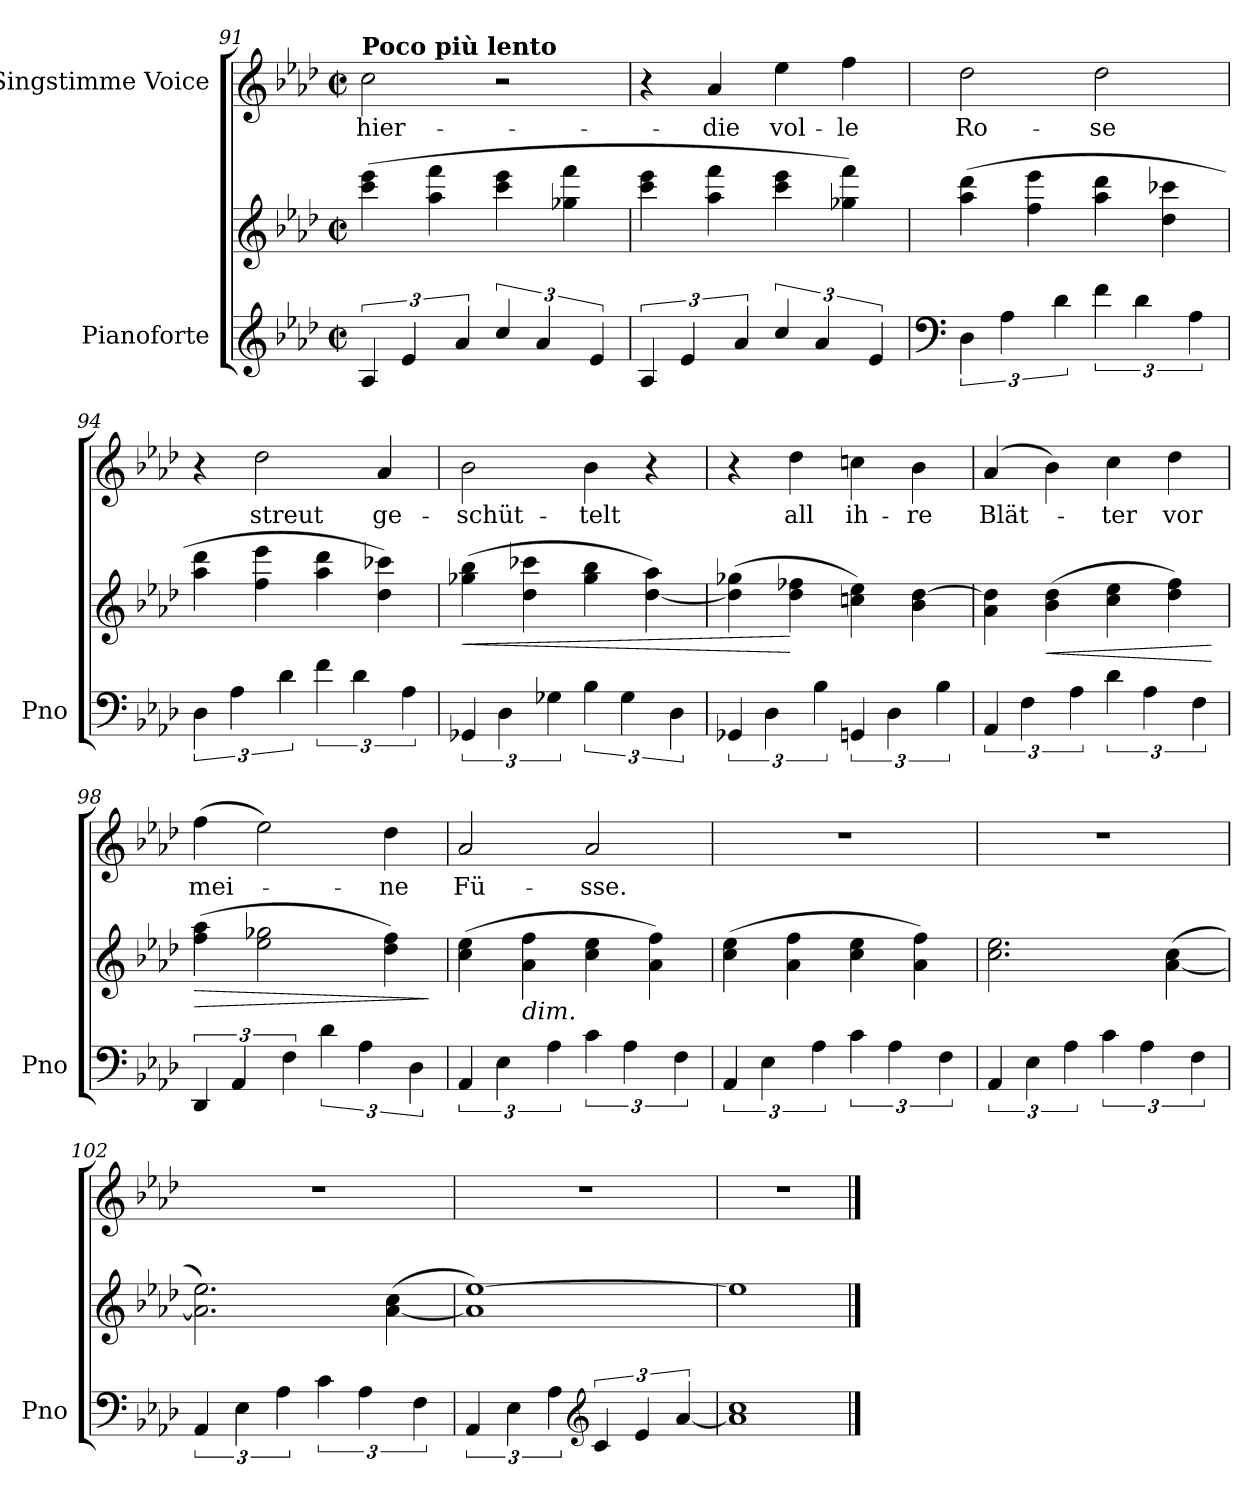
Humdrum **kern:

**kern	**kern	**dynam	**kern	**text
*part2	*part2	*part2	*part1	*part1
*staff3	*staff2	*staff2/3	*staff1	*staff1
*I"Pianoforte	*	*	*I"Singstimme Voice	*
*I'Pno	*	*	*	*
*clefG2	*clefG2	*	*clefG2	*
*k[b-e-a-d-]	*k[b-e-a-d-]	*	*k[b-e-a-d-]	*
*M2/2	*M2/2	*	*M2/2	*
*met(c|)	*met(c|)	*	*met(c|)	*
=91	=91	=91	=91	=91
!	!	!	!LO:TX:a:B:t=Poco più lento	!
6A-/	(4ccc\ 4eee-\	.	2cc\	hier -
6e-/	.	.	.	.
.	4aa-\ 4fff\	.	.	.
6a-/	.	.	.	.
6cc/	4ccc\ 4eee-\	.	2r	.
6a-/	.	.	.	.
.	4gg-X\ 4fff\	.	.	.
6e-/	.	.	.	.
=92	=92	=92	=92	=92
6A-/	4ccc\ 4eee-\	.	4r	.
6e-/	.	.	.	.
.	4aa-\ 4fff\	.	4a-/	die
6a-/	.	.	.	.
6cc/	4ccc\ 4eee-\	.	4ee-\	vol-
6a-/	.	.	.	.
.	4gg-X\ 4fff\)	.	4ff\	-le
6e-/	.	.	.	.
=93	=93	=93	=93	=93
*clefF4	*	*	*	*
6D-\	(4aa-\ 4ddd-\	.	2dd-\	Ro-
6A-\	.	.	.	.
.	4ff\ 4eee-\	.	.	.
6d-\	.	.	.	.
6f\	4aa-\ 4ddd-\	.	2dd-\	-se
6d-\	.	.	.	.
.	4dd-\ 4ccc-X\	.	.	.
6A-\	.	.	.	.
=94	=94	=94	=94	=94
6D-\	4aa-\ 4ddd-\	.	4r	.
6A-\	.	.	.	.
.	4ff\ 4eee-\	.	2dd-\	streut
6d-\	.	.	.	.
6f\	4aa-\ 4ddd-\	.	.	.
6d-\	.	.	.	.
.	4dd-\ 4ccc-X\)	.	4a-/	ge-
6A-\	.	.	.	.
=95	=95	=95	=95	=95
!	!	!LO:HP:b	!	!
6GG-X/	(4gg-X\ 4bb-\	<	2b-\	-schüt-
6D-\	.	.	.	.
.	4dd-\ 4ccc-X\	.	.	.
6G-X\	.	.	.	.
6B-\	4gg-\ 4bb-\	.	4b-\	-telt
6G-\	.	.	.	.
.	[4dd-\ 4aa-\)	.	4r	.
6D-\	.	.	.	.
=96	=96	=96	=96	=96
6GG-X/	(4dd-\] 4gg-X\	.	4r	.
6D-\	.	.	.	.
.	4dd-\ 4ff-X\	[	4dd-\	all
6B-\	.	.	.	.
6GGn/	4ccn\ 4ee-\)	.	4ccn\	ih-
6D-\	.	.	.	.
.	4b-\ [4dd-\	.	4b-\	-re
6B-\	.	.	.	.
=97	=97	=97	=97	=97
6AA-/	4a-\ 4dd-\]	.	(4a-/	Blät-
6F\	.	.	.	.
!	!	!LO:HP:b	!	!
.	(4b-\ 4dd-\	<	4b-\)	.
6A-\	.	.	.	.
6d-\	4cc\ 4ee-\	.	4cc\	-ter
6A-\	.	.	.	.
.	4dd-\ 4ff\)	.	4dd-\	vor
6F\	.	.	.	.
.	.	[	.	.
=98	=98	=98	=98	=98
!	!	!LO:HP:b	!	!
6DD-/	(4ff\ 4aa-\	>	(4ff\	mei-
6AA-/	.	.	.	.
.	2ee-\ 2gg-X\	.	2ee-\)	.
6F\	.	.	.	.
6d-\	.	.	.	.
6A-\	.	.	.	.
.	4dd-\ 4ff\)	.	4dd-\	-ne
6D-\	.	.	.	.
.	.	]	.	.
=99	=99	=99	=99	=99
6AA-/	(4cc\ 4ee-\	.	2a-/	Fü-
6E-\	.	.	.	.
!	!LO:TX:b:i:t=dim.	!	!	!
.	4a-\ 4ff\	.	.	.
6A-\	.	.	.	.
6c\	4cc\ 4ee-\	.	2a-/	-sse.
6A-\	.	.	.	.
.	4a-\ 4ff\)	.	.	.
6F\	.	.	.	.
=100	=100	=100	=100	=100
6AA-/	(4cc\ 4ee-\	.	1r	.
6E-\	.	.	.	.
.	4a-\ 4ff\	.	.	.
6A-\	.	.	.	.
6c\	4cc\ 4ee-\	.	.	.
6A-\	.	.	.	.
.	4a-\ 4ff\)	.	.	.
6F\	.	.	.	.
=101	=101	=101	=101	=101
6AA-/	2.cc\ 2.ee-\	.	1r	.
6E-\	.	.	.	.
6A-\	.	.	.	.
6c\	.	.	.	.
6A-\	.	.	.	.
.	(>[4a-\ 4cc\	.	.	.
6F\	.	.	.	.
=102	=102	=102	=102	=102
6AA-/	2.a-\] 2.ee-\)	.	1r	.
6E-\	.	.	.	.
6A-\	.	.	.	.
6c\	.	.	.	.
6A-\	.	.	.	.
.	(>[4a-\ 4cc\	.	.	.
6F\	.	.	.	.
=103	=103	=103	=103	=103
6AA-/	1a-] [1ee-)	.	1r	.
6E-\	.	.	.	.
6A-\	.	.	.	.
*clefG2	*	*	*	*
6c/	.	.	.	.
6e-/	.	.	.	.
[<6a-/	.	.	.	.
=104	=104	=104	=104	=104
1a-] 1cc	1ee-]	.	1r	.
==	==	==	==	==
*-	*-	*-	*-	*-
